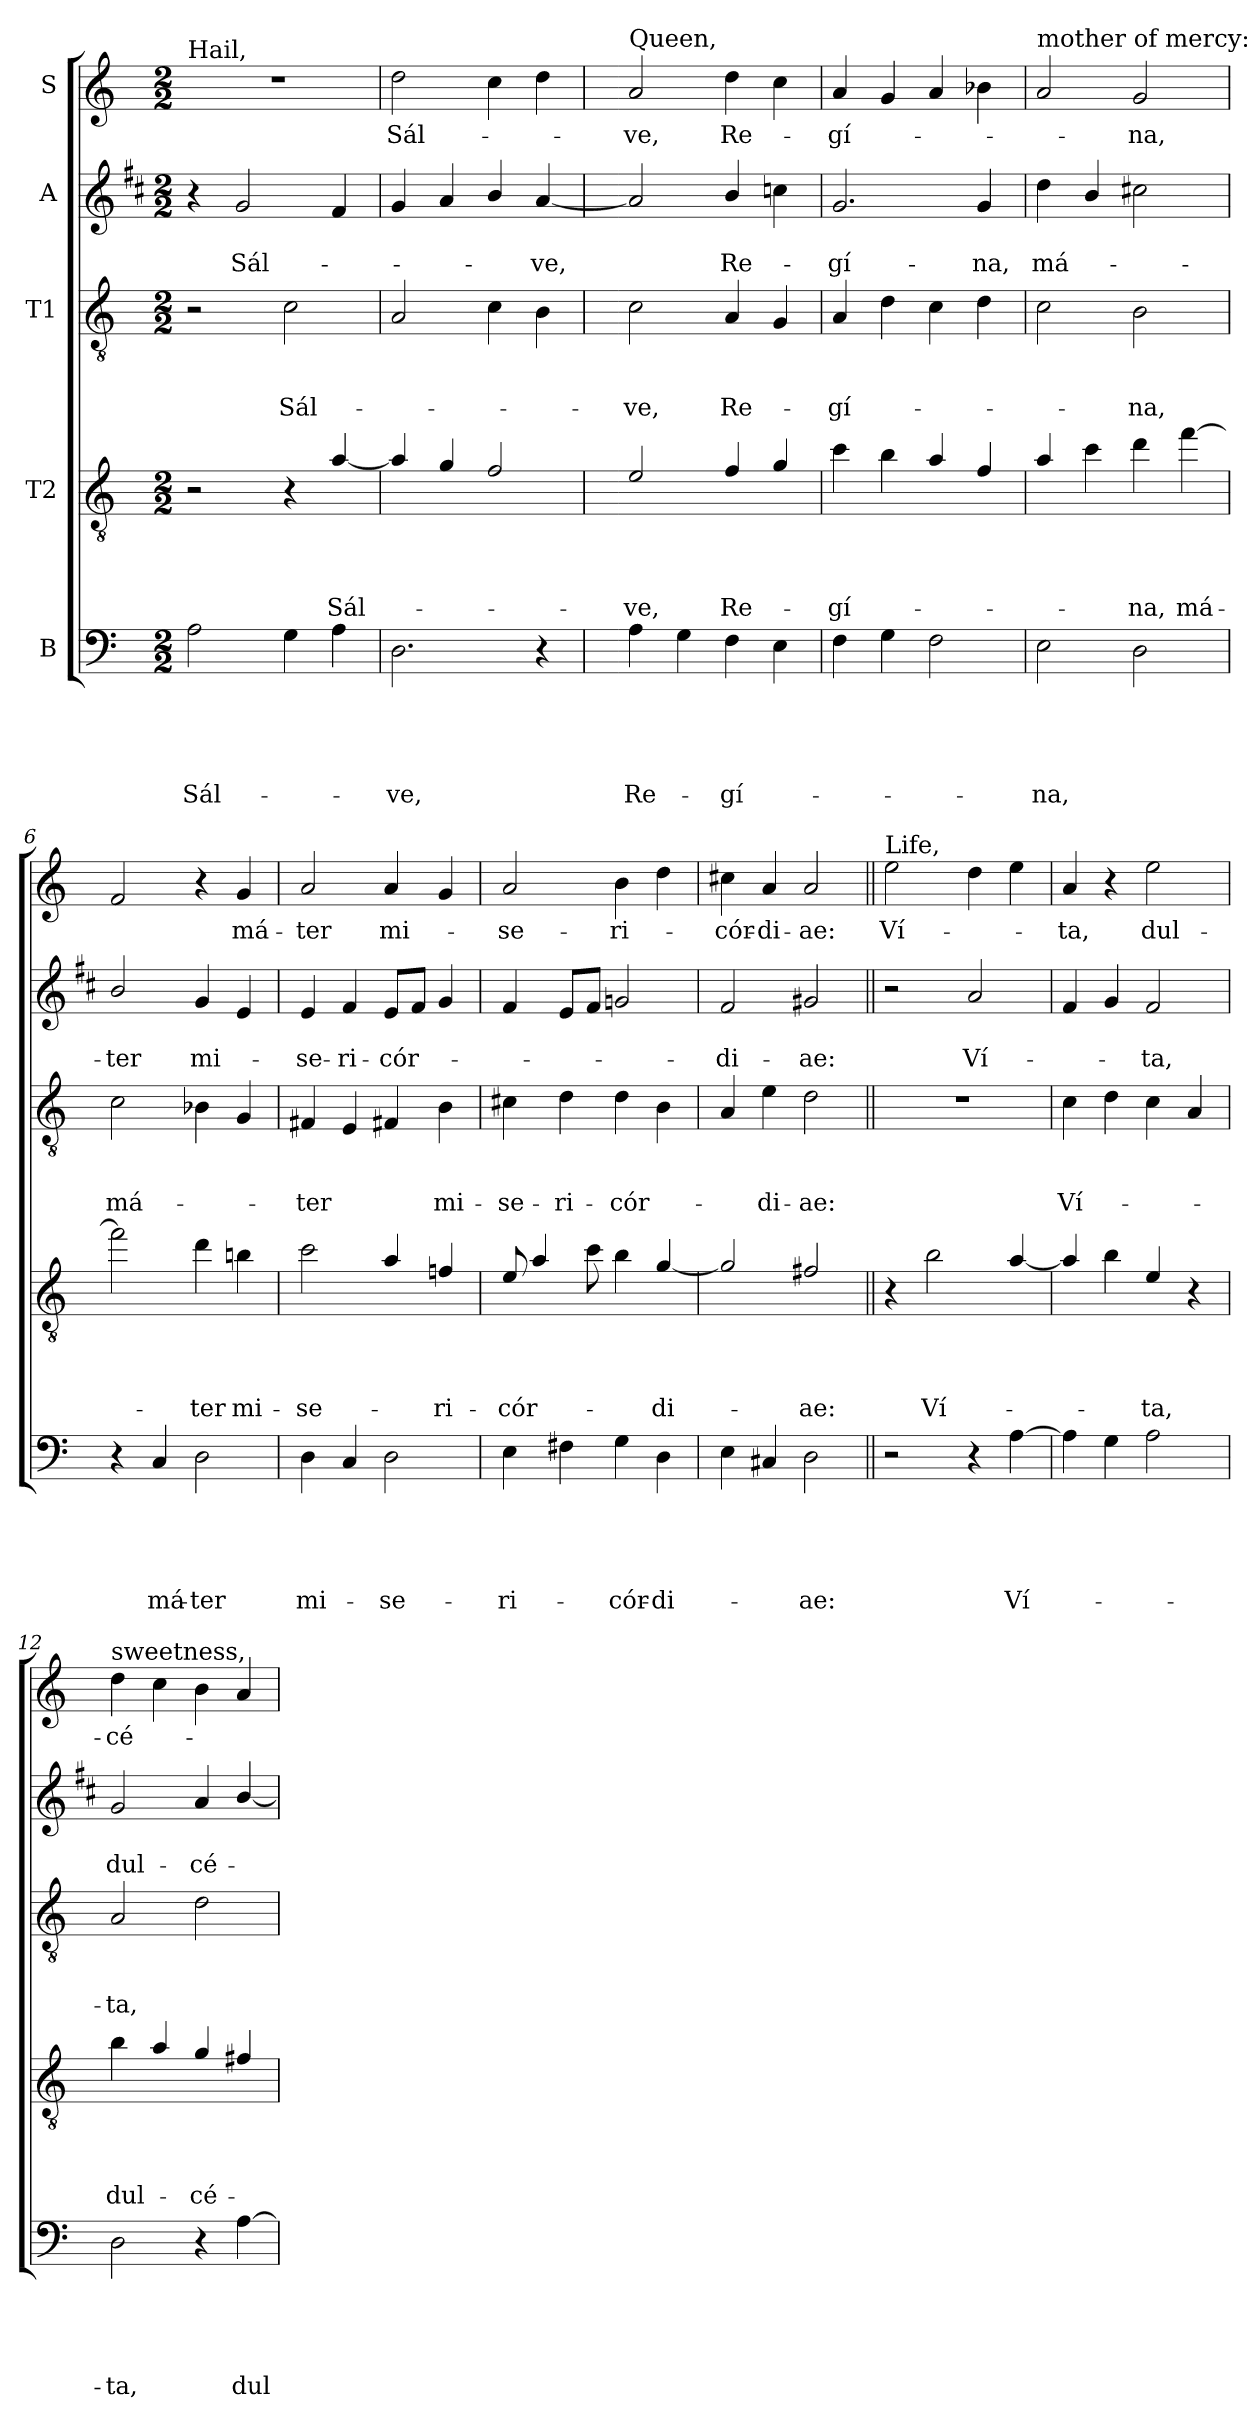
**kern	**text	**text	**text	**text	**text	**kern	**text	**text	**text	**text	**kern	**text	**text	**text	**kern	**text	**text	**kern	**text
*part5	*part5	*part5	*part5	*part5	*part5	*part4	*part4	*part4	*part4	*part4	*part3	*part3	*part3	*part3	*part2	*part2	*part2	*part1	*part1
*staff5	*staff5	*staff5	*staff5	*staff5	*staff5	*staff4	*staff4	*staff4	*staff4	*staff4	*staff3	*staff3	*staff3	*staff3	*staff2	*staff2	*staff2	*staff1	*staff1
*I"B	*	*	*	*	*	*I"T2	*	*	*	*	*I"T1	*	*	*	*I"A	*	*	*I"S	*
*clefF4	*	*	*	*	*	*clefGv2	*	*	*	*	*clefGv2	*	*	*	*clefG2	*	*	*clefG2	*
*	*	*	*	*	*	*ITrd8c14	*	*	*	*	*	*	*	*	*ITrd1c2	*	*	*	*
*k[]	*	*	*	*	*	*k[]	*	*	*	*	*k[]	*	*	*	*k[]	*	*	*k[]	*
*C:	*	*	*	*	*	*C:	*	*	*	*	*C:	*	*	*	*C:	*	*	*C:	*
*M2/2	*	*	*	*	*	*M2/2	*	*	*	*	*M2/2	*	*	*	*M2/2	*	*	*M2/2	*
=1	=1	=1	=1	=1	=1	=1	=1	=1	=1	=1	=1	=1	=1	=1	=1	=1	=1	=1	=1
!	!	!	!	!	!	!	!	!	!	!	!	!	!	!	!	!	!	!LO:TX:a:t=Hail,	!
!	!	!	!	!	!LO:LY:b	!	!	!	!	!	!	!	!	!	!	!	!	!	!
2A\	.	.	.	.	Sál-	2r	.	.	.	.	2r	.	.	.	4r	.	.	1r	.
!	!	!	!	!	!	!	!	!	!	!	!	!	!	!	!	!	!LO:LY:b	!	!
.	.	.	.	.	.	.	.	.	.	.	.	.	.	.	2f/	.	Sál-	.	.
!	!	!	!	!	!	!	!	!	!	!	!	!	!	!LO:LY:b	!	!	!	!	!
4G\	.	.	.	.	.	4r	.	.	.	.	2c\	.	.	Sál-	.	.	.	.	.
!	!	!	!	!	!	!	!	!	!	!LO:LY:b	!	!	!	!	!	!	!	!	!
4A\	.	.	.	.	.	[4A/	.	.	.	Sál-	.	.	.	.	4e/	.	.	.	.
=2	=2	=2	=2	=2	=2	=2	=2	=2	=2	=2	=2	=2	=2	=2	=2	=2	=2	=2	=2
!	!	!	!	!	!LO:LY:b	!	!	!	!	!	!	!	!	!	!	!	!	!	!LO:LY:b
2.D\	.	.	.	.	-ve,	4A/]	.	.	.	.	2A/	.	.	.	4f/	.	.	2dd\	Sál-
.	.	.	.	.	.	4G/	.	.	.	.	.	.	.	.	4g/	.	.	.	.
.	.	.	.	.	.	2F/	.	.	.	.	4c\	.	.	.	4a/	.	.	4cc\	.
!	!	!	!	!	!	!	!	!	!	!	!	!	!	!	!	!	!LO:LY:b	!	!
4r	.	.	.	.	.	.	.	.	.	.	4B\	.	.	.	[4g/	.	-ve,	4dd\	.
=3	=3	=3	=3	=3	=3	=3	=3	=3	=3	=3	=3	=3	=3	=3	=3	=3	=3	=3	=3
!	!	!	!	!	!	!	!	!	!	!	!	!	!	!	!	!	!	!LO:TX:a:t=Queen,	!
!	!	!	!	!	!LO:LY:b	!	!	!	!	!LO:LY:b	!	!	!	!LO:LY:b	!	!	!	!	!LO:LY:b
4A\	.	.	.	.	Re-	2E/	.	.	.	-ve,	2c\	.	.	-ve,	2g/]	.	.	2a/	-ve,
4G\	.	.	.	.	.	.	.	.	.	.	.	.	.	.	.	.	.	.	.
!	!	!	!	!	!LO:LY:b	!	!	!	!	!LO:LY:b	!	!	!	!LO:LY:b	!	!	!LO:LY:b	!	!LO:LY:b
4F\	.	.	.	.	-gí-	4F/	.	.	.	Re-	4A/	.	.	Re-	4a/	.	Re-	4dd\	Re-
4E\	.	.	.	.	.	4G/	.	.	.	.	4G/	.	.	.	4b-X\	.	.	4cc\	.
=4	=4	=4	=4	=4	=4	=4	=4	=4	=4	=4	=4	=4	=4	=4	=4	=4	=4	=4	=4
!	!	!	!	!	!	!	!	!	!	!LO:LY:b	!	!	!	!LO:LY:b	!	!	!LO:LY:b	!	!LO:LY:b
4F\	.	.	.	.	.	4c\	.	.	.	-gí-	4A/	.	.	-gí-	2.f/	.	-gí-	4a/	-gí-
4G\	.	.	.	.	.	4B\	.	.	.	.	4d\	.	.	.	.	.	.	4g/	.
2F\	.	.	.	.	.	4A/	.	.	.	.	4c\	.	.	.	.	.	.	4a/	.
!	!	!	!	!	!	!	!	!	!	!	!	!	!	!	!	!	!LO:LY:b	!	!
.	.	.	.	.	.	4F/	.	.	.	.	4d\	.	.	.	4f/	.	-na,	4b-X\	.
=5	=5	=5	=5	=5	=5	=5	=5	=5	=5	=5	=5	=5	=5	=5	=5	=5	=5	=5	=5
!	!	!	!	!	!	!	!	!	!	!	!	!	!	!	!	!	!	!LO:TX:a:t=mother of mercy&colon;	!
!	!	!	!	!	!LO:LY:b	!	!	!	!	!	!	!	!	!	!	!	!LO:LY:b	!	!
2E\	.	.	.	.	-na,	4A/	.	.	.	.	2c\	.	.	.	4cc\	.	má-	2a/	.
.	.	.	.	.	.	4c\	.	.	.	.	.	.	.	.	4a/	.	.	.	.
!	!	!	!	!	!	!	!	!	!	!LO:LY:b	!	!	!	!LO:LY:b	!	!	!	!	!LO:LY:b
2D\	.	.	.	.	.	4d\	.	.	.	-na,	2B\	.	.	-na,	2bn\	.	.	2g/	-na,
!	!	!	!	!	!	!	!	!	!	!LO:LY:b	!	!	!	!	!	!	!	!	!
.	.	.	.	.	.	[4f\	.	.	.	má-	.	.	.	.	.	.	.	.	.
!!LO:PB:g=z
=6	=6	=6	=6	=6	=6	=6	=6	=6	=6	=6	=6	=6	=6	=6	=6	=6	=6	=6	=6
!	!	!	!	!	!	!	!	!	!	!	!	!	!	!LO:LY:b	!	!	!LO:LY:b	!	!
4r	.	.	.	.	.	2f\]	.	.	.	.	2c\	.	.	má-	2a/	.	-ter	2f/	.
!	!	!	!	!	!LO:LY:b	!	!	!	!	!	!	!	!	!	!	!	!	!	!
4C/	.	.	.	.	má-	.	.	.	.	.	.	.	.	.	.	.	.	.	.
!	!	!	!	!	!LO:LY:b	!	!	!	!	!LO:LY:b	!	!	!	!	!	!	!LO:LY:b	!	!
2D\	.	.	.	.	-ter	4d\	.	.	.	-ter	4B-X\	.	.	.	4f/	.	mi-	4r	.
!	!	!	!	!	!	!	!	!	!	!LO:LY:b	!	!	!	!	!	!	!	!	!LO:LY:b
.	.	.	.	.	.	4Bn\	.	.	.	mi-	4G/	.	.	.	4d/	.	.	4g/	má-
=7	=7	=7	=7	=7	=7	=7	=7	=7	=7	=7	=7	=7	=7	=7	=7	=7	=7	=7	=7
!	!	!	!	!	!LO:LY:b	!	!	!	!	!LO:LY:b	!	!	!	!LO:LY:b	!	!	!LO:LY:b	!	!LO:LY:b
4D\	.	.	.	.	mi-	2c\	.	.	.	-se-	4F#X/	.	.	-ter	4d/	.	-se-	2a/	-ter
!	!	!	!	!	!	!	!	!	!	!	!	!	!	!	!	!	!LO:LY:b	!	!
4C/	.	.	.	.	.	.	.	.	.	.	4E/	.	.	.	4e/	.	-ri-	.	.
!	!	!	!	!	!LO:LY:b	!	!	!	!	!	!	!	!	!	!	!	!LO:LY:b	!	!LO:LY:b
2D\	.	.	.	.	-se-	4A/	.	.	.	.	4F#X/	.	.	.	8d/L	.	-cór-	4a/	mi-
.	.	.	.	.	.	.	.	.	.	.	.	.	.	.	8e/J	.	.	.	.
!	!	!	!	!	!	!	!	!	!	!LO:LY:b	!	!	!	!LO:LY:b	!	!	!	!	!
.	.	.	.	.	.	4Fn/	.	.	.	-ri-	4B\	.	.	mi-	4f/	.	.	4g/	.
=8	=8	=8	=8	=8	=8	=8	=8	=8	=8	=8	=8	=8	=8	=8	=8	=8	=8	=8	=8
!	!	!	!	!	!LO:LY:b	!	!	!	!	!LO:LY:b	!	!	!	!LO:LY:b	!	!	!	!	!LO:LY:b
4E\	.	.	.	.	-ri-	8E/	.	.	.	-cór-	4c#X\	.	.	-se-	4e/	.	.	2a/	-se-
.	.	.	.	.	.	4A/	.	.	.	.	.	.	.	.	.	.	.	.	.
!	!	!	!	!	!	!	!	!	!	!	!	!	!	!LO:LY:b	!	!	!	!	!
4F#X\	.	.	.	.	.	.	.	.	.	.	4d\	.	.	-ri-	8d/L	.	.	.	.
.	.	.	.	.	.	8c\	.	.	.	.	.	.	.	.	8e/J	.	.	.	.
!	!	!	!	!	!LO:LY:b	!	!	!	!	!	!	!	!	!LO:LY:b	!	!	!	!	!LO:LY:b
4G\	.	.	.	.	-cór-	4B\	.	.	.	.	4d\	.	.	-cór-	2fn/	.	.	4b\	-ri-
!	!	!	!	!	!LO:LY:b	!	!	!	!	!LO:LY:b	!	!	!	!	!	!	!	!	!
4D\	.	.	.	.	-di-	[4G/	.	.	.	-di-	4B\	.	.	.	.	.	.	4dd\	.
=9	=9	=9	=9	=9	=9	=9	=9	=9	=9	=9	=9	=9	=9	=9	=9	=9	=9	=9	=9
!	!	!	!	!	!	!	!	!	!	!	!	!	!	!	!	!	!LO:LY:b	!	!LO:LY:b
4E\	.	.	.	.	.	2G/]	.	.	.	.	4A/	.	.	.	2e/	.	-di-	4cc#X\	-cór-
!	!	!	!	!	!	!	!	!	!	!	!	!	!	!LO:LY:b	!	!	!	!	!LO:LY:b
4C#X/	.	.	.	.	.	.	.	.	.	.	4e\	.	.	-di-	.	.	.	4a/	-di-
!	!	!	!	!	!LO:LY:b	!	!	!	!	!LO:LY:b	!	!	!	!LO:LY:b	!	!	!LO:LY:b	!	!LO:LY:b
2D\	.	.	.	.	-ae:	2F#X/	.	.	.	-ae:	2d\	.	.	-ae:	2f#X/	.	-ae:	2a/	-ae:
=10||	=10||	=10||	=10||	=10||	=10||	=10||	=10||	=10||	=10||	=10||	=10||	=10||	=10||	=10||	=10||	=10||	=10||	=10||	=10||
!	!	!	!	!	!	!	!	!	!	!	!	!	!	!	!	!	!	!LO:TX:a:t=Life,	!
!	!	!	!	!	!	!	!	!	!	!	!	!	!	!	!	!	!	!	!LO:LY:b
2r	.	.	.	.	.	4r	.	.	.	.	1r	.	.	.	2r	.	.	2ee\	Ví-
!	!	!	!	!	!	!	!	!	!	!LO:LY:b	!	!	!	!	!	!	!	!	!
.	.	.	.	.	.	2B\	.	.	.	Ví-	.	.	.	.	.	.	.	.	.
!	!	!	!	!	!	!	!	!	!	!	!	!	!	!	!	!	!LO:LY:b	!	!
4r	.	.	.	.	.	.	.	.	.	.	.	.	.	.	2g/	.	Ví-	4dd\	.
!	!	!	!	!	!LO:LY:b	!	!	!	!	!	!	!	!	!	!	!	!	!	!
[4A\	.	.	.	.	Ví-	[4A/	.	.	.	.	.	.	.	.	.	.	.	4ee\	.
=11	=11	=11	=11	=11	=11	=11	=11	=11	=11	=11	=11	=11	=11	=11	=11	=11	=11	=11	=11
!	!	!	!	!	!	!	!	!	!	!	!	!	!	!LO:LY:b	!	!	!	!	!LO:LY:b
4A\]	.	.	.	.	.	4A/]	.	.	.	.	4c\	.	.	Ví-	4e/	.	.	4a/	-ta,
4G\	.	.	.	.	.	4B\	.	.	.	.	4d\	.	.	.	4f/	.	.	4r	.
!	!	!	!	!	!	!	!	!	!	!LO:LY:b	!	!	!	!	!	!	!LO:LY:b	!	!LO:LY:b
2A\	.	.	.	.	.	4E/	.	.	.	-ta,	4c\	.	.	.	2e/	.	-ta,	2ee\	dul-
.	.	.	.	.	.	4r	.	.	.	.	4A/	.	.	.	.	.	.	.	.
!!LO:LB:g=z
=12	=12	=12	=12	=12	=12	=12	=12	=12	=12	=12	=12	=12	=12	=12	=12	=12	=12	=12	=12
!	!	!	!	!	!	!	!	!	!	!	!	!	!	!	!	!	!	!LO:TX:a:t=sweetness,	!
!	!	!	!	!	!LO:LY:b	!	!	!	!	!LO:LY:b	!	!	!	!LO:LY:b	!	!	!LO:LY:b	!	!LO:LY:b
2D\	.	.	.	.	-ta,	4B\	.	.	.	dul-	2A/	.	.	-ta,	2f/	.	dul-	4dd\	-cé-
.	.	.	.	.	.	4A/	.	.	.	.	.	.	.	.	.	.	.	4cc\	.
!	!	!	!	!	!	!	!	!	!	!LO:LY:b	!	!	!	!	!	!	!LO:LY:b	!	!
4r	.	.	.	.	.	4G/	.	.	.	-cé-	2d\	.	.	.	4g/	.	-cé-	4b\	.
!	!	!	!	!	!LO:LY:b	!	!	!	!	!	!	!	!	!	!	!	!	!	!
[4A\	.	.	.	.	dul-	4F#X/	.	.	.	.	.	.	.	.	[4a/	.	.	4a/	.
=	=	=	=	=	=	=	=	=	=	=	=	=	=	=	=	=	=	=	=
*-	*-	*-	*-	*-	*-	*-	*-	*-	*-	*-	*-	*-	*-	*-	*-	*-	*-	*-	*-
